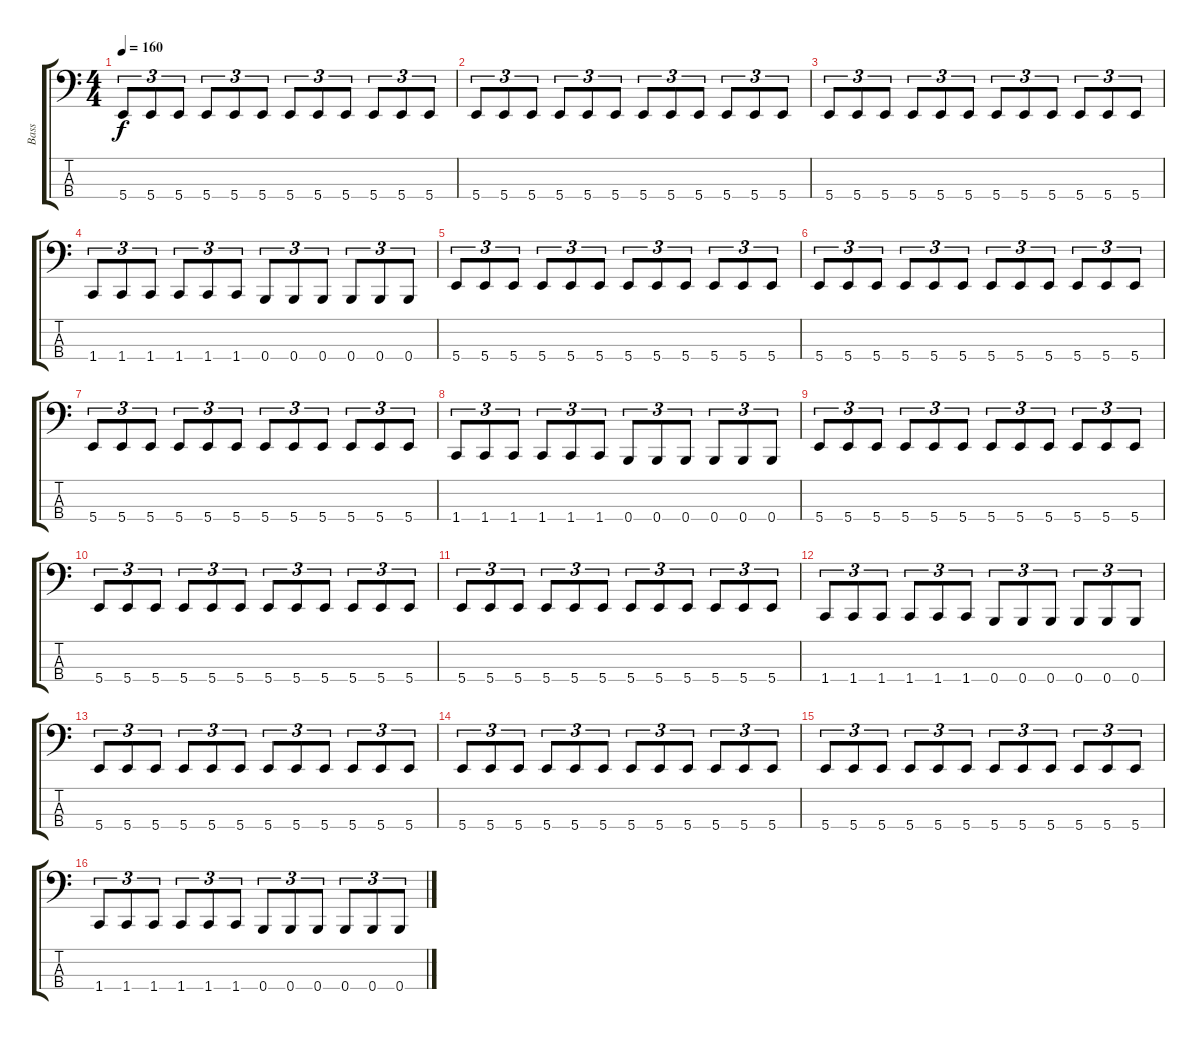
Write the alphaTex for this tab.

\track ("Bass" "Bass") {instrument electricbasspick}
\staff {score tabs}
\tuning (D2 A1 E1 B0) {hide}
\ts (4 4)
\tempo 160
\clef f4
\ks c
5.4.8{tu (3 2) dy f instrument electricbasspick} 5.4.8{tu (3 2)} 5.4.8{tu (3 2)} 5.4.8{tu (3 2)} 5.4.8{tu (3 2)} 5.4.8{tu (3 2)} 5.4.8{tu (3 2)} 5.4.8{tu (3 2)} 5.4.8{tu (3 2)} 5.4.8{tu (3 2)} 5.4.8{tu (3 2)} 5.4.8{tu (3 2)} |
5.4.8{tu (3 2)} 5.4.8{tu (3 2)} 5.4.8{tu (3 2)} 5.4.8{tu (3 2)} 5.4.8{tu (3 2)} 5.4.8{tu (3 2)} 5.4.8{tu (3 2)} 5.4.8{tu (3 2)} 5.4.8{tu (3 2)} 5.4.8{tu (3 2)} 5.4.8{tu (3 2)} 5.4.8{tu (3 2)} |
5.4.8{tu (3 2)} 5.4.8{tu (3 2)} 5.4.8{tu (3 2)} 5.4.8{tu (3 2)} 5.4.8{tu (3 2)} 5.4.8{tu (3 2)} 5.4.8{tu (3 2)} 5.4.8{tu (3 2)} 5.4.8{tu (3 2)} 5.4.8{tu (3 2)} 5.4.8{tu (3 2)} 5.4.8{tu (3 2)} |
1.4.8{tu (3 2)} 1.4.8{tu (3 2)} 1.4.8{tu (3 2)} 1.4.8{tu (3 2)} 1.4.8{tu (3 2)} 1.4.8{tu (3 2)} 0.4.8{tu (3 2)} 0.4.8{tu (3 2)} 0.4.8{tu (3 2)} 0.4.8{tu (3 2)} 0.4.8{tu (3 2)} 0.4.8{tu (3 2)} |
5.4.8{tu (3 2)} 5.4.8{tu (3 2)} 5.4.8{tu (3 2)} 5.4.8{tu (3 2)} 5.4.8{tu (3 2)} 5.4.8{tu (3 2)} 5.4.8{tu (3 2)} 5.4.8{tu (3 2)} 5.4.8{tu (3 2)} 5.4.8{tu (3 2)} 5.4.8{tu (3 2)} 5.4.8{tu (3 2)} |
5.4.8{tu (3 2)} 5.4.8{tu (3 2)} 5.4.8{tu (3 2)} 5.4.8{tu (3 2)} 5.4.8{tu (3 2)} 5.4.8{tu (3 2)} 5.4.8{tu (3 2)} 5.4.8{tu (3 2)} 5.4.8{tu (3 2)} 5.4.8{tu (3 2)} 5.4.8{tu (3 2)} 5.4.8{tu (3 2)} |
5.4.8{tu (3 2)} 5.4.8{tu (3 2)} 5.4.8{tu (3 2)} 5.4.8{tu (3 2)} 5.4.8{tu (3 2)} 5.4.8{tu (3 2)} 5.4.8{tu (3 2)} 5.4.8{tu (3 2)} 5.4.8{tu (3 2)} 5.4.8{tu (3 2)} 5.4.8{tu (3 2)} 5.4.8{tu (3 2)} |
1.4.8{tu (3 2)} 1.4.8{tu (3 2)} 1.4.8{tu (3 2)} 1.4.8{tu (3 2)} 1.4.8{tu (3 2)} 1.4.8{tu (3 2)} 0.4.8{tu (3 2)} 0.4.8{tu (3 2)} 0.4.8{tu (3 2)} 0.4.8{tu (3 2)} 0.4.8{tu (3 2)} 0.4.8{tu (3 2)} |
5.4.8{tu (3 2)} 5.4.8{tu (3 2)} 5.4.8{tu (3 2)} 5.4.8{tu (3 2)} 5.4.8{tu (3 2)} 5.4.8{tu (3 2)} 5.4.8{tu (3 2)} 5.4.8{tu (3 2)} 5.4.8{tu (3 2)} 5.4.8{tu (3 2)} 5.4.8{tu (3 2)} 5.4.8{tu (3 2)} |
5.4.8{tu (3 2)} 5.4.8{tu (3 2)} 5.4.8{tu (3 2)} 5.4.8{tu (3 2)} 5.4.8{tu (3 2)} 5.4.8{tu (3 2)} 5.4.8{tu (3 2)} 5.4.8{tu (3 2)} 5.4.8{tu (3 2)} 5.4.8{tu (3 2)} 5.4.8{tu (3 2)} 5.4.8{tu (3 2)} |
5.4.8{tu (3 2)} 5.4.8{tu (3 2)} 5.4.8{tu (3 2)} 5.4.8{tu (3 2)} 5.4.8{tu (3 2)} 5.4.8{tu (3 2)} 5.4.8{tu (3 2)} 5.4.8{tu (3 2)} 5.4.8{tu (3 2)} 5.4.8{tu (3 2)} 5.4.8{tu (3 2)} 5.4.8{tu (3 2)} |
1.4.8{tu (3 2)} 1.4.8{tu (3 2)} 1.4.8{tu (3 2)} 1.4.8{tu (3 2)} 1.4.8{tu (3 2)} 1.4.8{tu (3 2)} 0.4.8{tu (3 2)} 0.4.8{tu (3 2)} 0.4.8{tu (3 2)} 0.4.8{tu (3 2)} 0.4.8{tu (3 2)} 0.4.8{tu (3 2)} |
5.4.8{tu (3 2)} 5.4.8{tu (3 2)} 5.4.8{tu (3 2)} 5.4.8{tu (3 2)} 5.4.8{tu (3 2)} 5.4.8{tu (3 2)} 5.4.8{tu (3 2)} 5.4.8{tu (3 2)} 5.4.8{tu (3 2)} 5.4.8{tu (3 2)} 5.4.8{tu (3 2)} 5.4.8{tu (3 2)} |
5.4.8{tu (3 2)} 5.4.8{tu (3 2)} 5.4.8{tu (3 2)} 5.4.8{tu (3 2)} 5.4.8{tu (3 2)} 5.4.8{tu (3 2)} 5.4.8{tu (3 2)} 5.4.8{tu (3 2)} 5.4.8{tu (3 2)} 5.4.8{tu (3 2)} 5.4.8{tu (3 2)} 5.4.8{tu (3 2)} |
5.4.8{tu (3 2)} 5.4.8{tu (3 2)} 5.4.8{tu (3 2)} 5.4.8{tu (3 2)} 5.4.8{tu (3 2)} 5.4.8{tu (3 2)} 5.4.8{tu (3 2)} 5.4.8{tu (3 2)} 5.4.8{tu (3 2)} 5.4.8{tu (3 2)} 5.4.8{tu (3 2)} 5.4.8{tu (3 2)} |
1.4.8{tu (3 2)} 1.4.8{tu (3 2)} 1.4.8{tu (3 2)} 1.4.8{tu (3 2)} 1.4.8{tu (3 2)} 1.4.8{tu (3 2)} 0.4.8{tu (3 2)} 0.4.8{tu (3 2)} 0.4.8{tu (3 2)} 0.4.8{tu (3 2)} 0.4.8{tu (3 2)} 0.4.8{tu (3 2)}
